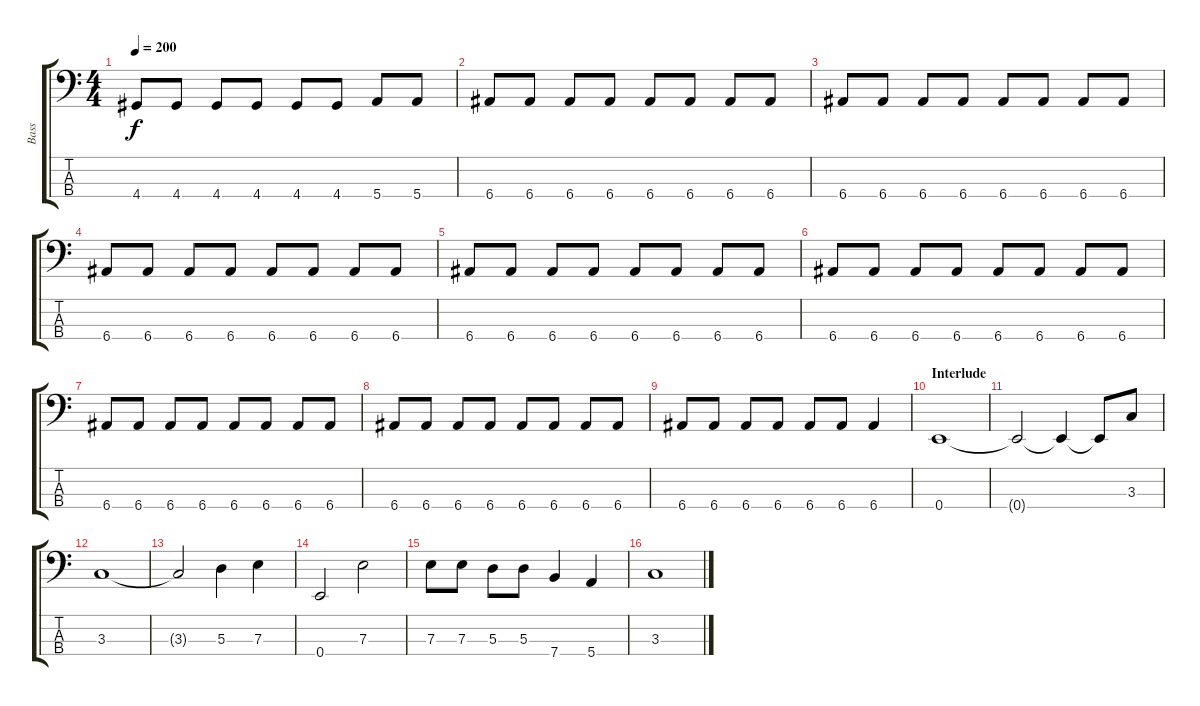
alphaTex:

\track ("Bass" "Bass") {instrument electricbassfinger}
\staff {score tabs}
\tuning (G2 D2 A1 E1) {hide}
\ts (4 4)
\tempo 200
\clef f4
\ks c
4.4.8{dy f} 4.4.8 4.4.8 4.4.8 4.4.8 4.4.8 5.4.8 5.4.8 |
6.4.8 6.4.8 6.4.8 6.4.8 6.4.8 6.4.8 6.4.8 6.4.8 |
6.4.8 6.4.8 6.4.8 6.4.8 6.4.8 6.4.8 6.4.8 6.4.8 |
6.4.8 6.4.8 6.4.8 6.4.8 6.4.8 6.4.8 6.4.8 6.4.8 |
6.4.8 6.4.8 6.4.8 6.4.8 6.4.8 6.4.8 6.4.8 6.4.8 |
6.4.8 6.4.8 6.4.8 6.4.8 6.4.8 6.4.8 6.4.8 6.4.8 |
6.4.8 6.4.8 6.4.8 6.4.8 6.4.8 6.4.8 6.4.8 6.4.8 |
6.4.8 6.4.8 6.4.8 6.4.8 6.4.8 6.4.8 6.4.8 6.4.8 |
6.4.8 6.4.8 6.4.8 6.4.8 6.4.8 6.4.8 6.4.4 |
\section ("" "Interlude")
0.4.1 |
0.4{t}.2 0.4{t}.4 0.4{t}.8 3.3.8 |
3.3.1 |
3.3{t}.2 5.3.4 7.3.4 |
0.4.2 7.3.2 |
7.3.8 7.3.8 5.3.8 5.3.8 7.4.4 5.4.4 |
3.3.1
